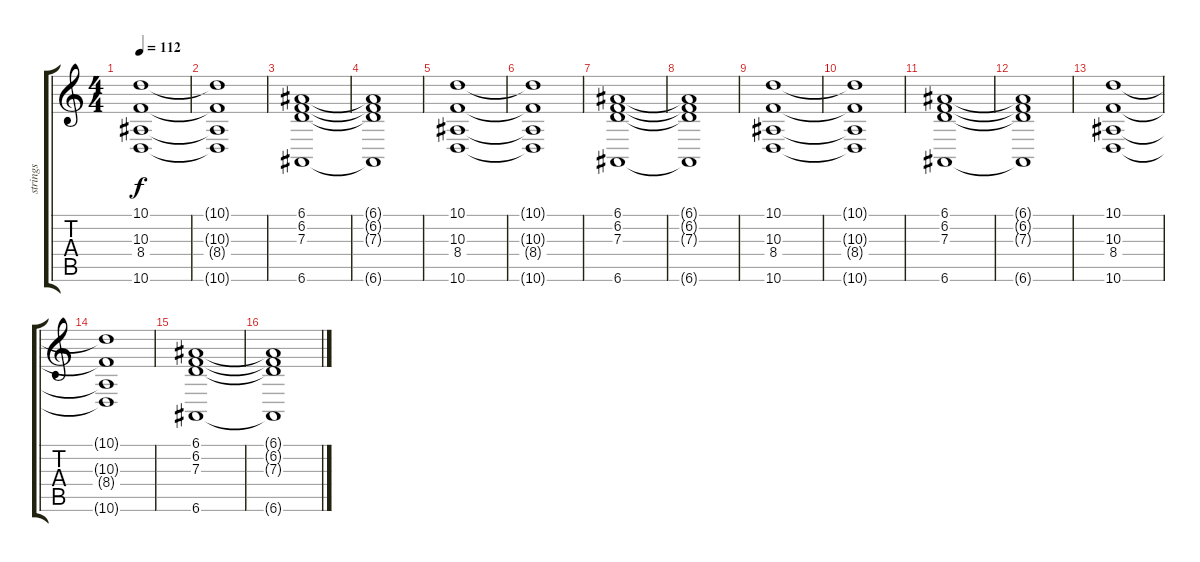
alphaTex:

\track ("strings" "strings") {instrument stringensemble2}
\staff {score tabs}
\tuning (E4 B3 G3 D3 A2 E2) {hide}
\ts (4 4)
\tempo 112
\clef g2
\ks c
(10.1 10.3 8.4 10.6).1{dy f} |
(10.1{t} 10.3{t} 8.4{t} 10.6{t}).1 |
(6.1 6.2 7.3 6.6).1 |
(6.1{t} 6.2{t} 7.3{t} 6.6{t}).1 |
(10.1 10.3 8.4 10.6).1 |
(10.1{t} 10.3{t} 8.4{t} 10.6{t}).1 |
(6.1 6.2 7.3 6.6).1 |
(6.1{t} 6.2{t} 7.3{t} 6.6{t}).1 |
(10.1 10.3 8.4 10.6).1 |
(10.1{t} 10.3{t} 8.4{t} 10.6{t}).1 |
(6.1 6.2 7.3 6.6).1 |
(6.1{t} 6.2{t} 7.3{t} 6.6{t}).1 |
(10.1 10.3 8.4 10.6).1 |
(10.1{t} 10.3{t} 8.4{t} 10.6{t}).1 |
(6.1 6.2 7.3 6.6).1 |
(6.1{t} 6.2{t} 7.3{t} 6.6{t}).1
